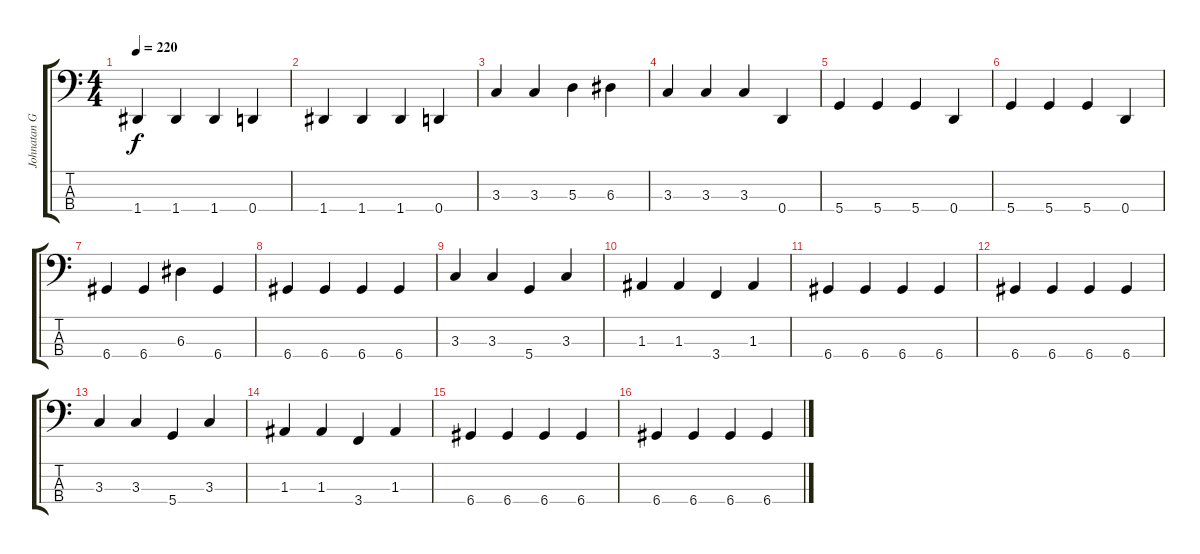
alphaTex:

\track ("Johnatan Gallant" "Johnatan G") {instrument electricbassfinger}
\staff {score tabs}
\tuning (G2 D2 A1 D1) {hide}
\ts (4 4)
\tempo 220
\clef f4
\ks c
1.4.4{dy f} 1.4.4 1.4.4 0.4.4 |
1.4.4 1.4.4 1.4.4 0.4.4 |
3.3.4 3.3.4 5.3.4 6.3.4 |
3.3.4 3.3.4 3.3.4 0.4.4 |
5.4.4 5.4.4 5.4.4 0.4.4 |
5.4.4 5.4.4 5.4.4 0.4.4 |
6.4.4 6.4.4 6.3.4 6.4.4 |
6.4.4 6.4.4 6.4.4 6.4.4 |
3.3.4 3.3.4 5.4.4 3.3.4 |
1.3.4 1.3.4 3.4.4 1.3.4 |
6.4.4 6.4.4 6.4.4 6.4.4 |
6.4.4 6.4.4 6.4.4 6.4.4 |
3.3.4 3.3.4 5.4.4 3.3.4 |
1.3.4 1.3.4 3.4.4 1.3.4 |
6.4.4 6.4.4 6.4.4 6.4.4 |
6.4.4 6.4.4 6.4.4 6.4.4
